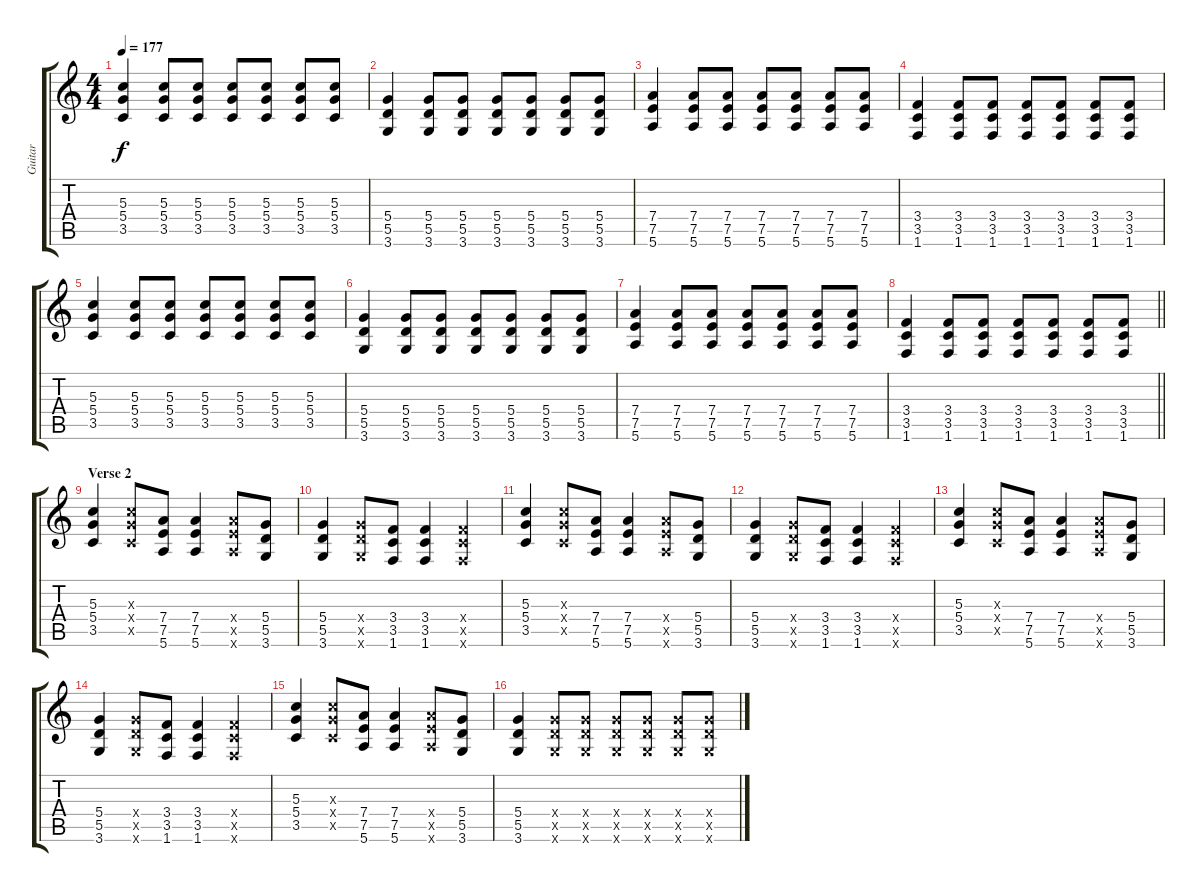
\track ("Guitar" "Guitar") {instrument distortionguitar}
\staff {score tabs}
\tuning (E4 B3 G3 D3 A2 E2) {hide}
\ts (4 4)
\tempo 177
\clef g2
\ks c
(5.3 5.4 3.5).4{dy f} (5.3 5.4 3.5).8 (5.3 5.4 3.5).8 (5.3 5.4 3.5).8 (5.3 5.4 3.5).8 (5.3 5.4 3.5).8 (5.3 5.4 3.5).8 |
(5.4 5.5 3.6).4 (5.4 5.5 3.6).8 (5.4 5.5 3.6).8 (5.4 5.5 3.6).8 (5.4 5.5 3.6).8 (5.4 5.5 3.6).8 (5.4 5.5 3.6).8 |
(7.4 7.5 5.6).4 (7.4 7.5 5.6).8 (7.4 7.5 5.6).8 (7.4 7.5 5.6).8 (7.4 7.5 5.6).8 (7.4 7.5 5.6).8 (7.4 7.5 5.6).8 |
(3.4 3.5 1.6).4 (3.4 3.5 1.6).8 (3.4 3.5 1.6).8 (3.4 3.5 1.6).8 (3.4 3.5 1.6).8 (3.4 3.5 1.6).8 (3.4 3.5 1.6).8 |
(5.3 5.4 3.5).4 (5.3 5.4 3.5).8 (5.3 5.4 3.5).8 (5.3 5.4 3.5).8 (5.3 5.4 3.5).8 (5.3 5.4 3.5).8 (5.3 5.4 3.5).8 |
(5.4 5.5 3.6).4 (5.4 5.5 3.6).8 (5.4 5.5 3.6).8 (5.4 5.5 3.6).8 (5.4 5.5 3.6).8 (5.4 5.5 3.6).8 (5.4 5.5 3.6).8 |
(7.4 7.5 5.6).4 (7.4 7.5 5.6).8 (7.4 7.5 5.6).8 (7.4 7.5 5.6).8 (7.4 7.5 5.6).8 (7.4 7.5 5.6).8 (7.4 7.5 5.6).8 |
\barLineRight lightlight
(3.4 3.5 1.6).4 (3.4 3.5 1.6).8 (3.4 3.5 1.6).8 (3.4 3.5 1.6).8 (3.4 3.5 1.6).8 (3.4 3.5 1.6).8 (3.4 3.5 1.6).8 |
\section ("" "Verse 2")
(5.3 5.4 3.5).4 (5.3{x} 5.4{x} 3.5{x}).8 (7.4 7.5 5.6).8 (7.4 7.5 5.6).4 (7.4{x} 7.5{x} 5.6{x}).8 (5.4 5.5 3.6).8 |
(5.4 5.5 3.6).4 (5.4{x} 5.5{x} 3.6{x}).8 (3.4 3.5 1.6).8 (3.4 3.5 1.6).4 (3.4{x} 3.5{x} 1.6{x}).4 |
(5.3 5.4 3.5).4 (5.3{x} 5.4{x} 3.5{x}).8 (7.4 7.5 5.6).8 (7.4 7.5 5.6).4 (7.4{x} 7.5{x} 5.6{x}).8 (5.4 5.5 3.6).8 |
(5.4 5.5 3.6).4 (5.4{x} 5.5{x} 3.6{x}).8 (3.4 3.5 1.6).8 (3.4 3.5 1.6).4 (3.4{x} 3.5{x} 1.6{x}).4 |
(5.3 5.4 3.5).4 (5.3{x} 5.4{x} 3.5{x}).8 (7.4 7.5 5.6).8 (7.4 7.5 5.6).4 (7.4{x} 7.5{x} 5.6{x}).8 (5.4 5.5 3.6).8 |
(5.4 5.5 3.6).4 (5.4{x} 5.5{x} 3.6{x}).8 (3.4 3.5 1.6).8 (3.4 3.5 1.6).4 (3.4{x} 3.5{x} 1.6{x}).4 |
(5.3 5.4 3.5).4 (5.3{x} 5.4{x} 3.5{x}).8 (7.4 7.5 5.6).8 (7.4 7.5 5.6).4 (7.4{x} 7.5{x} 5.6{x}).8 (5.4 5.5 3.6).8 |
(5.4 5.5 3.6).4 (5.4{x} 5.5{x} 3.6{x}).8 (5.4{x} 5.5{x} 3.6{x}).8 (5.4{x} 5.5{x} 3.6{x}).8 (5.4{x} 5.5{x} 3.6{x}).8 (5.4{x} 5.5{x} 3.6{x}).8 (5.4{x} 5.5{x} 3.6{x}).8
